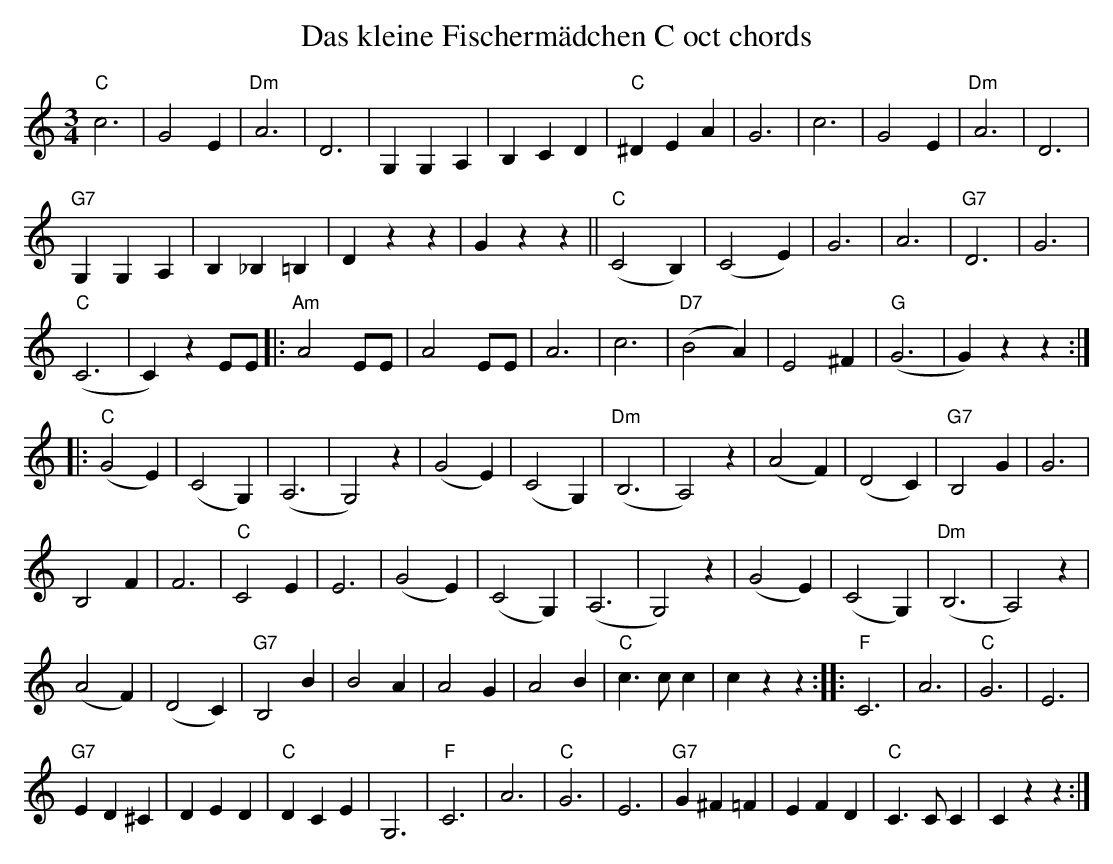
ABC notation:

X:1
T:Das kleine Fischermädchen C oct chords
M:3/4
L:1/4
K:Cmaj%%MIDI gchordon
"C"c3 | G2E | "Dm"A3 | D3 | G,G,A, | B,CD | "C"^DEA | G3 | c3 | G2E | "Dm"A3 | D3 |
"G7"G,G,A, | B, _B, =B, | Dzz | Gzz || "C"(C2B,) | (C2E) | G3 | A3 | "G7"D3 | G3 |
"C"(C3 | C) z E/2E/2 |: "Am"A2 E/2E/2 | A2 E/2E/2 | A3 | c3 | "D7"(B2 A) | E2 ^F | "G"(G3 | G) zz :|
|: "C"(G2E) | (C2G,) | (A,3 | G,2) z | (G2E) | (C2G,) | "Dm"(B,3 | A,2) z | (A2F) | (D2C) | "G7"B,2 G | G3 |
B,2F | F3 | "C"C2E | E3 | (G2E) | (C2G,) | (A,3 | G,2) z | (G2E) | (C2G,) | "Dm"(B,3 | A,2) z |
(A2F) | (D2C) | "G7"B,2 B | B2A | A2G | A2B | "C"c>c c | c zz :: "F"C3 | A3 | "C"G3 | E3 |
"G7"ED^C | DED | "C"DCE | G,3 | "F"C3 | A3 | "C"G3 | E3 | "G7"G^F=F | EFD | "C"C>C C | C zz :|
